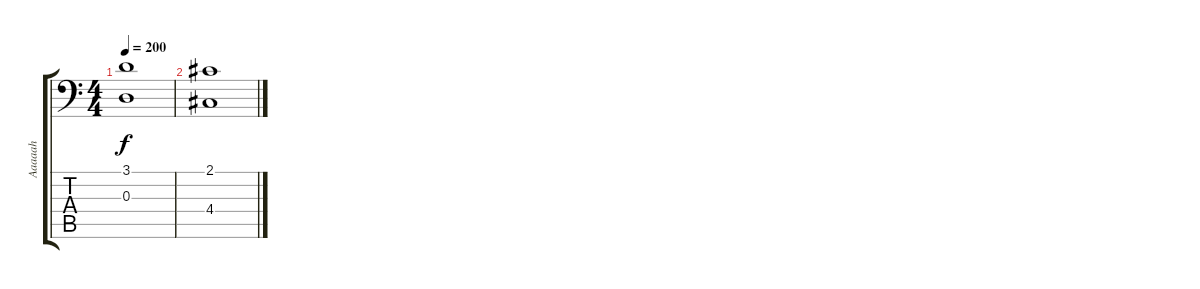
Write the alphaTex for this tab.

\track ("Aaaaah" "Aaaaah") {instrument choiraahs}
\staff {score tabs}
\tuning (B3 Gb3 D3 A2 E2 A1) {hide}
\ts (4 4)
\tempo 200
\clef f4
\ks c
(3.1 0.3).1{dy f} |
(2.1 4.4).1
